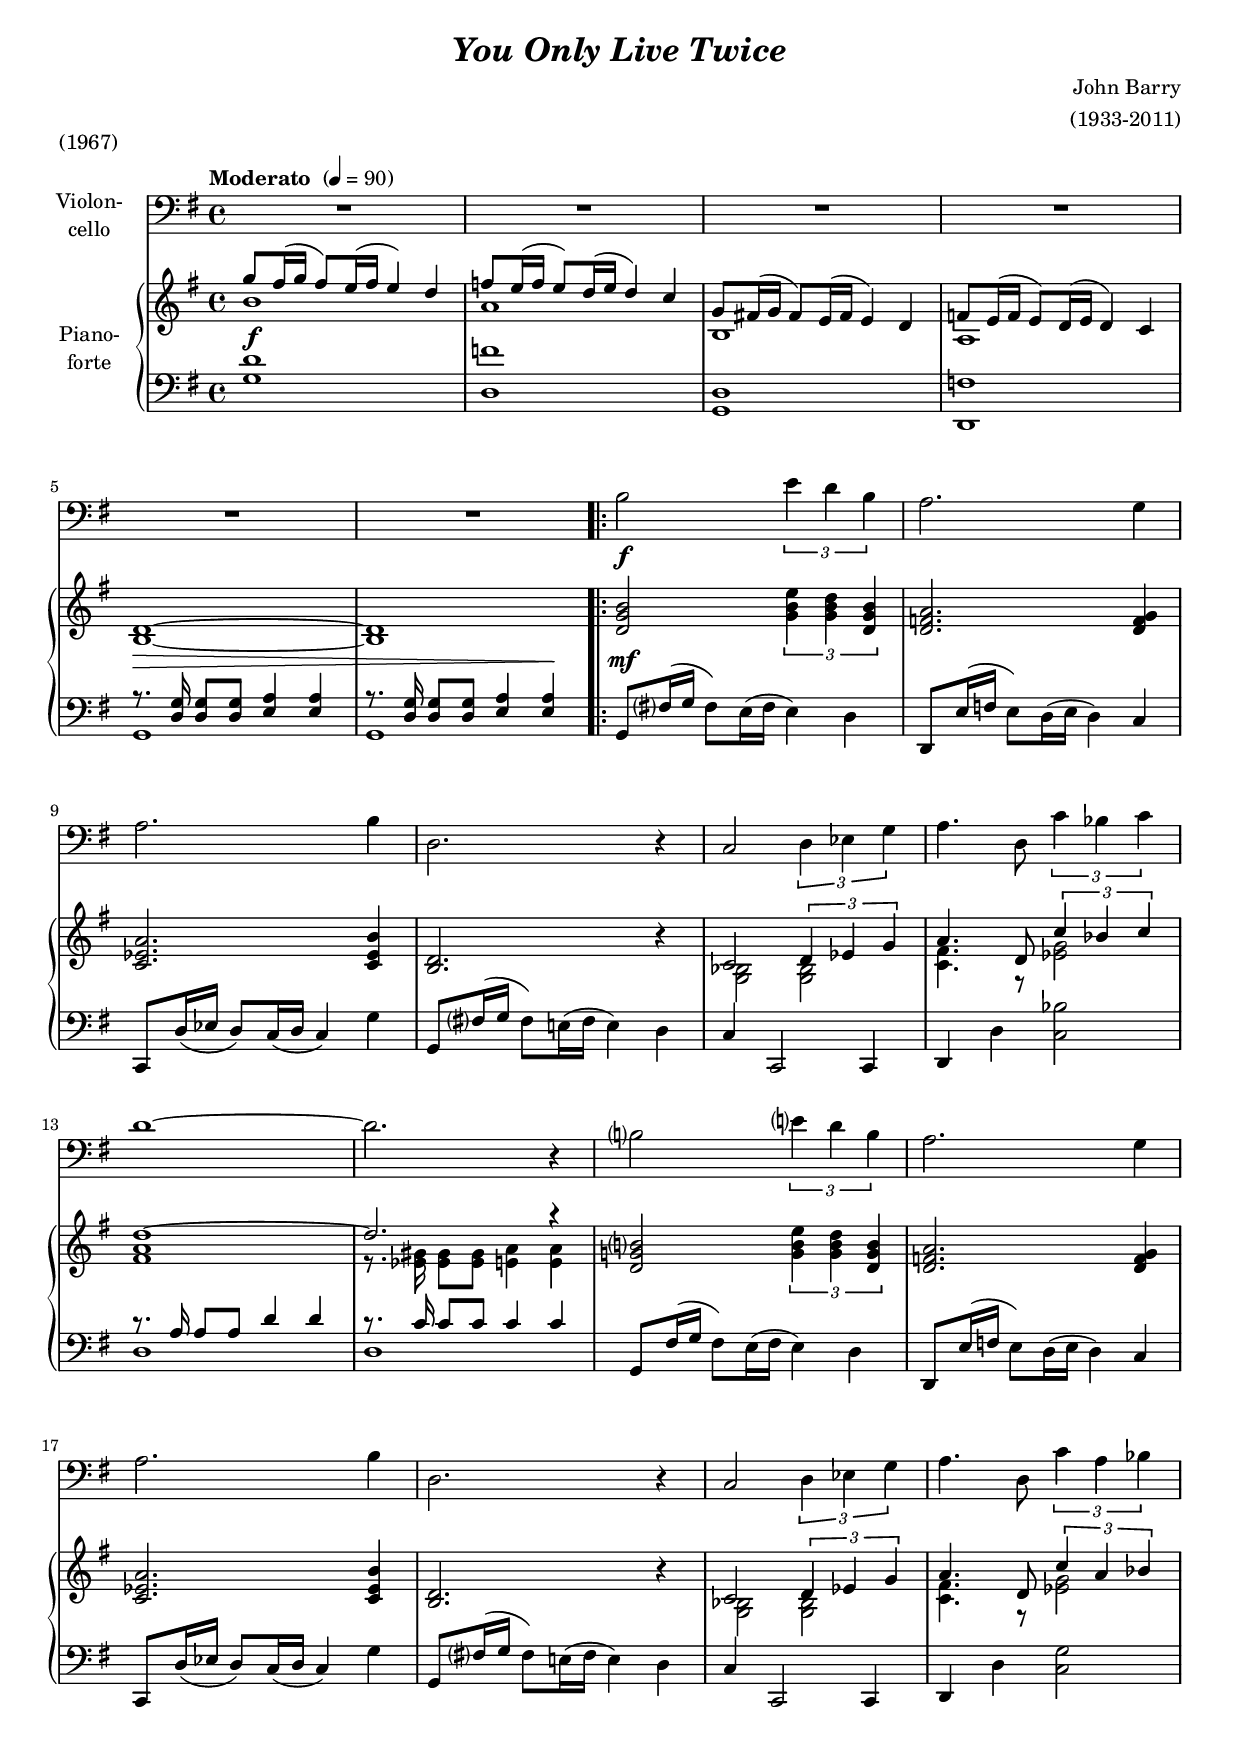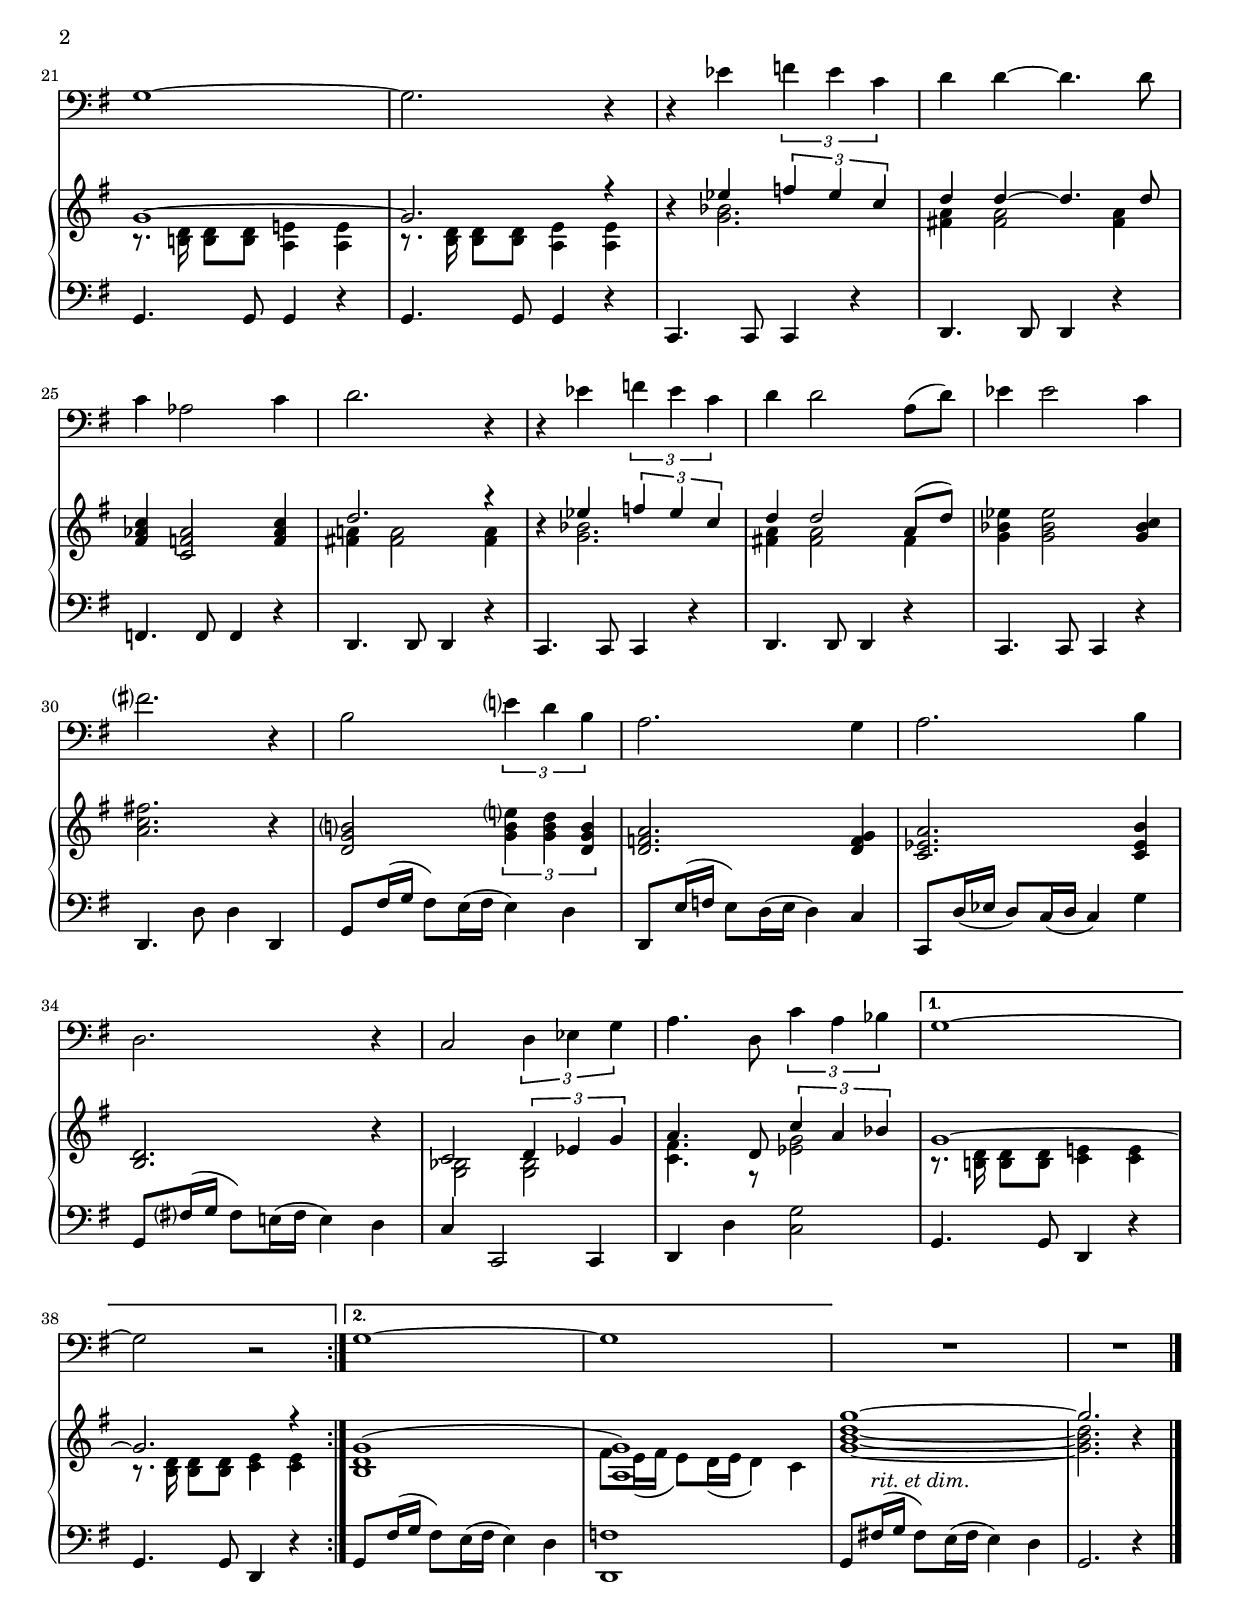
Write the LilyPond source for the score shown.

\version "2.18.2"
\include "deutsch.ly"

#(set-global-staff-size 18)

\header {
  title     = \markup \bold \italic "You Only Live Twice"
  composer  = "John Barry"
  arranger  = "(1933-2011)"
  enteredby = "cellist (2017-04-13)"
  piece     = "(1967)"
}

voiceconsts = {
  \key f \major
  \time 4/4
  \clef "bass"
  %\numericTimeSignature
  \compressFullBarRests
  % Set default beaming for all staves
  %\set Timing.beamExceptions = #'()
  %\set Timing.baseMoment = #(ly:make-moment 1 4)
  %\set Timing.beatStructure = #'(1 1 1)
  \tempo "Moderato " 4=90
}

%mist = "string ensemble 1"
%mist = "trumpet"
mist = "trombone"
miba = "drawbar organ"
%mikl = "accordion"
%mikl = "concertina"
mikl = "acoustic grand"

red = \markup \italic "rit. et dim."

va = \relative c' {
  \voiceconsts
  
  R1*6
  \repeat volta 2 {
    a2\f \tuplet 3/2 2 { d4 c a }
    g2. f4
    g2. a4

    c,2. r4
    b2 \tuplet 3/2 2 { c4 des f }
    g4. c,8 \tuplet 3/2 2 { b'4 as b }

    c1~
    c2. r4
    a?2 \tuplet 3/2 2 { d?4 c a }
    g2. f4

    g2. a4
    c,2. r4
    b2 \tuplet 3/2 2 { c4 des f }

    g4. c,8 \tuplet 3/2 2 { b'4 g as }
    f1~
    f2. r4

    r des' \tuplet 3/2 2 { es des b }
    c c~ c4. c8
    b4 ges2 b4
    c2. r4

    r des \tuplet 3/2 2 { es des b }
    c c2 g8( c)
    des4 des2 b4
    e?2. r4

    a,2 \tuplet 3/2 2 { d?4 c a }
    g2. f4
    g2. a4
    c,2. r4

    b2 \tuplet 3/2 2 { c4 des f }
    g4. c,8 \tuplet 3/2 2 { b'4 g as }
  }
  \alternative {
    { f1~ | f2 r }
    { f1~ | f }
  }
  R1*2 \bar "|."
}

vb = \relative c'' {
  \voiceconsts
  \clef "treble"
  
  << { f8 e16( f e8) d16( e d4) c } \\ a1 >>
  << { es'8 d16( es d8) c16( d c4) b } \\ g1 >>
  << { f8 e!16( f e8) d16( e d4) c } \\ a1 >>
  
  << { es'8 d16( es d8) c16( d c4) b } \\ g1 >>
  <a c>1~
  <a c>
  
  \repeat volta 2 {
    <c f a>2 \tuplet 3/2 2 { <f a d>4 < f a c> <c f a> }
    <c es g>2. <c es f>4
    <b des g>2. <b des a'>4

    <a c>2. r4
    << { b2 \tuplet 3/2 2 { c4 des f } } \\ { <f, as>2 <f as> } >>
    << { g'4. c,8 \tuplet 3/2 2 { b'4 as b } } \\ { <b, e>4. r8 <des f>2 } >>

    << {
      c'1~
      c2. r4
    } \\ {
      <e, g>1
      r8. <des fis>16 <des fis>8 <des fis> <d g>4 <d g>
    } >>
    <c f! a?>2 \tuplet 3/2 2 { <f a d>4 <f a c> <c f a> }
    <c es g>2. <c es f>4

    <b des g>2. <b des a'>4
    <a c>2. r4
    << { b2 \tuplet 3/2 2 { c4 des f } } \\ { <f, as>2 <f as> } >>
    
    << { g'4. c,8 \tuplet 3/2 2 { b'4 g as } } \\ { <b, e>4. r8 <des f>2 } >>
    << {
      f1~
      f2. r4
    } \\ {
      r8. <a,! c>16 <a c>8 <a c> <g d'!>4 <g d'>
      r8. <a c>16 <a c>8 <a c> <g d'>4 <g d'>
    } >>

    r << { des'' \tuplet 3/2 2 { es des b } } \\ <f as>2. >>
    << { c'4 c ~ c4. c8 } \\ { <e,! g>4 <e g>2 <e g>4 } >>
    <e ges b> <b es ges>2 <es ges b>4
    << { c'2. r4 } \\ { <e,! g!> <e g>2 <e g>4 } >>

    r << { des' \tuplet 3/2 2 { es des b } } \\ <f as>2. >>
    << { c'4 c2 g8( c) } \\ { <e,! g>4 <e g>2 e4 } >>
    <f as des>  <f as des>2 <f as b>4
    <g b e!>2. r4

    <c, f a?>2 \tuplet 3/2 2 { <f a d?>4 <f a c> <c f a> }
    <c es g>2. <c es f>4
    <b des g>2. <b des a'>4
    <a c>2. r4

    << { b2 \tuplet 3/2 2 { c4 des f } } \\ { <f, as>2 <f as> } >>
    << { g'4. c,8 \tuplet 3/2 2 { b'4 g as } } \\ { <b, e>4. r8 <des f>2 } >>
  }
  \alternative {
    { << {
      f1~
      f2. r4
    } \\ {
      r8. <a,! c>16 <a c>8 <a c> <b d!>4 <b d>
      r8. <a c>16 <a c>8 <a c> <b d>4 <b d>
    } >> }
    { << {
      f'1(
      <g, f'>)
    } \\ {
      <a c>
      e'8 d16( e d8) c16( d c4) b
    } >> }
  }
  << {
    f''1~
    f2.
  } \\ {
    <f, a c>1~
    <f a c>2.
  } >> r4 \bar "|."
}

vc = \relative c {
  \voiceconsts

  <f c'>1
  <c es'>
  <f, c'>

  <c es'>
  << { r8. <c' f>16 <c f>8 <c f> <d g>4 <d g> } \\ f,1 >>
  << { r8. <c' f>16 <c f>8 <c f> <d g>4 <d g> } \\ f,1 >>
  
  \repeat volta 2 {
    f8 e'?16( f e8) d16( e d4) c
    c,8 d'16( es d8) c16( d c4) b
    b,8 c'16( des c8) b16( c b4) f'

    f,8 e'?16( f e8) d!16( e d4) c
    b b,2 b4
    c c' <b as'>2

    << { r8. g'16 g8 g c4 c } \\ c,1 >>
    << { r8. b'16 b8 b b4 b } \\ c,1 >>
    f,8 e'16( f e8) d16( e d4) c
    c,8 d'16( es d8) c16( d c4) b

    b,8 c'16( des c8) b16( c b4) f'
    f,8 e'?16( f e8) d!16( e d4) c
    b b,2 b4

    c c' <b f'>2
    f4. f8 f4 r
    f4. f8 f4 r

    b,4. b8 b4 r
    c4. c8 c4 r
    es4. es8 es4 r
    c4. c8 c4 r

    b4. b8 b4 r
    c4. c8 c4 r
    b4. b8 b4 r
    c4. c'8 c4 c,

    f8 e'16( f e8) d16( e d4) c
    c,8 d'16( es d8) c16( d c4) b
    b,8 c'16( des c8) b16( c b4) f'
    f,8 e'?16( f e8) d!16( e d4) c

    b b,2 b4
    c c' <b f'>2
  }
  \alternative {
    { f4. f8 c4 r | f4. f8 c4 r }
    { f8 e'16( f e8) d16( e d4) c | <c, es'>1 }
  }
  f8 e'!16(^\red f e8) d16( e d4) c
  f,2. r4 \bar "|."
}

dy = {
  s1*4\f
  s1\>
  s2. s4\!
  s1*3\mf
}


music = <<
      \new Staff {
        \set Staff.midiInstrument = \mist
        \set Staff.instrumentName = \markup \center-column { "Violon-" "cello" }
        \transpose f g { \va }
      }

      \new PianoStaff <<
        \set PianoStaff.instrumentName = \markup \center-column { "Piano-" "forte" }
        \new Staff {
          \set Staff.midiInstrument = \mikl
          \transpose f g { \vb }
        }

        \new Dynamics \dy

        \new Staff {
          \set Staff.midiInstrument = \mikl
          \transpose f g { \vc }
        }
        >>
>>

\book {
  \score {
   \music
    \layout {}
  }

  \score {
    \unfoldRepeats \music

    \midi {
      \context {
        \Score
      }
    }
  }
}
